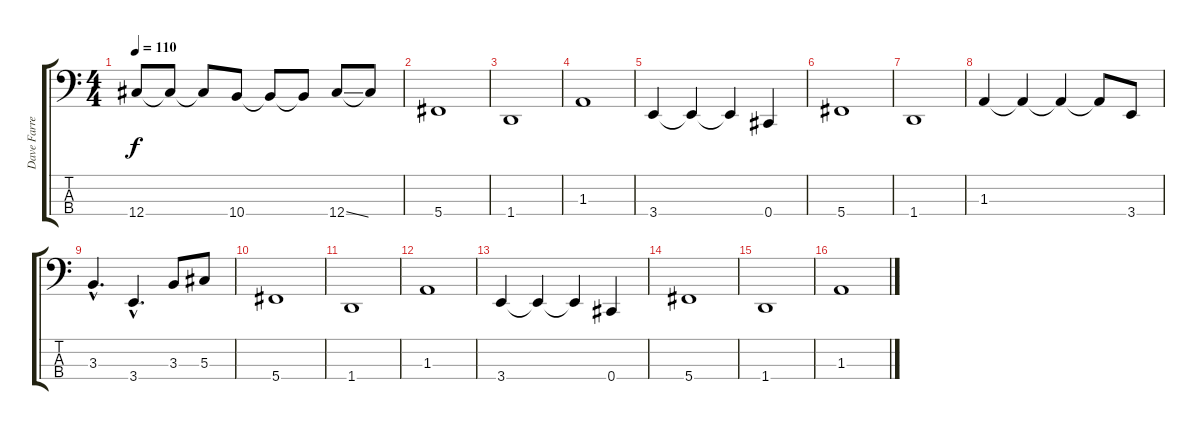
\track ("Dave Farrell \"Phoenix\" (Bass)" "Dave Farre") {instrument electricbasspick}
\staff {score tabs}
\tuning (Gb2 Db2 Ab1 Db1) {hide}
\ts (4 4)
\tempo 110
\clef f4
\ks c
12.4.8{dy f} 12.4{t}.8 12.4{t}.8 10.4.8 10.4{t}.8 10.4{t}.8 12.4{ss}.8 12.4{t}.8 |
5.4.1 |
1.4.1 |
1.3.1 |
3.4.4 3.4{t}.4 3.4{t}.4 0.4.4 |
5.4.1 |
1.4.1 |
1.3.4 1.3{t}.4 1.3{t}.4 1.3{t}.8 3.4.8 |
3.3{hac}.4{d} 3.4{hac}.4{d} 3.3.8 5.3.8 |
5.4.1 |
1.4.1 |
1.3.1 |
3.4.4 3.4{t}.4 3.4{t}.4 0.4.4 |
5.4.1 |
1.4.1 |
1.3.1
